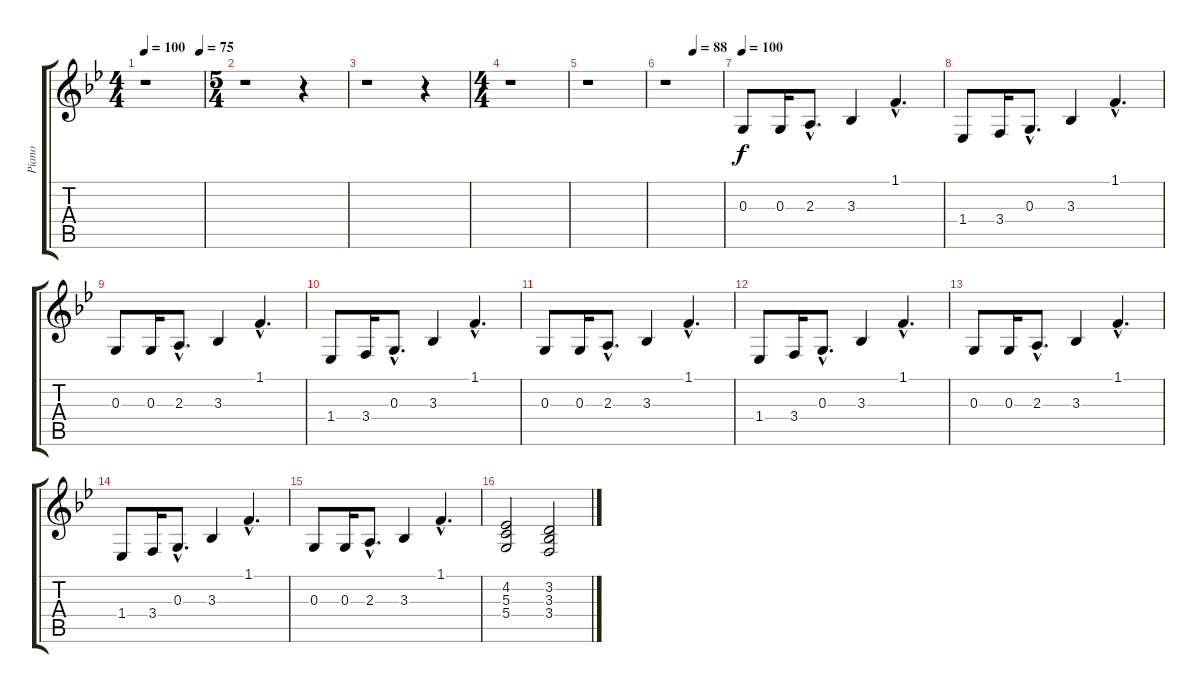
\track ("Piano" "Piano") {instrument acousticgrandpiano}
\staff {score tabs}
\tuning (E4 B3 G3 D3 A2 E2) {hide}
\ts (4 4)
\tempo 100
\tempo (75 0.9375)
\tempo 100
\clef g2
\ks gminor
r.1{dy f instrument acousticgrandpiano} |
\ts (5 4)
r.1 r.4 |
r.1 r.4 |
\ts (4 4)
r.1 |
r.1 |
\tempo (88 0.5)
r.1 |
\tempo 100
0.3.8 0.3.16 2.3{hac}.8{d} 3.3.4 1.1{hac}.4{d} |
1.4.8 3.4.16 0.3{hac}.8{d} 3.3.4 1.1{hac}.4{d} |
0.3.8 0.3.16 2.3{hac}.8{d} 3.3.4 1.1{hac}.4{d} |
1.4.8 3.4.16 0.3{hac}.8{d} 3.3.4 1.1{hac}.4{d} |
0.3.8 0.3.16 2.3{hac}.8{d} 3.3.4 1.1{hac}.4{d} |
1.4.8 3.4.16 0.3{hac}.8{d} 3.3.4 1.1{hac}.4{d} |
0.3.8 0.3.16 2.3{hac}.8{d} 3.3.4 1.1{hac}.4{d} |
1.4.8 3.4.16 0.3{hac}.8{d} 3.3.4 1.1{hac}.4{d} |
0.3.8{volume 12} 0.3.16 2.3{hac}.8{d} 3.3.4 1.1{hac}.4{d} |
(4.2 5.3 5.4).2 (3.2 3.3 3.4).2
